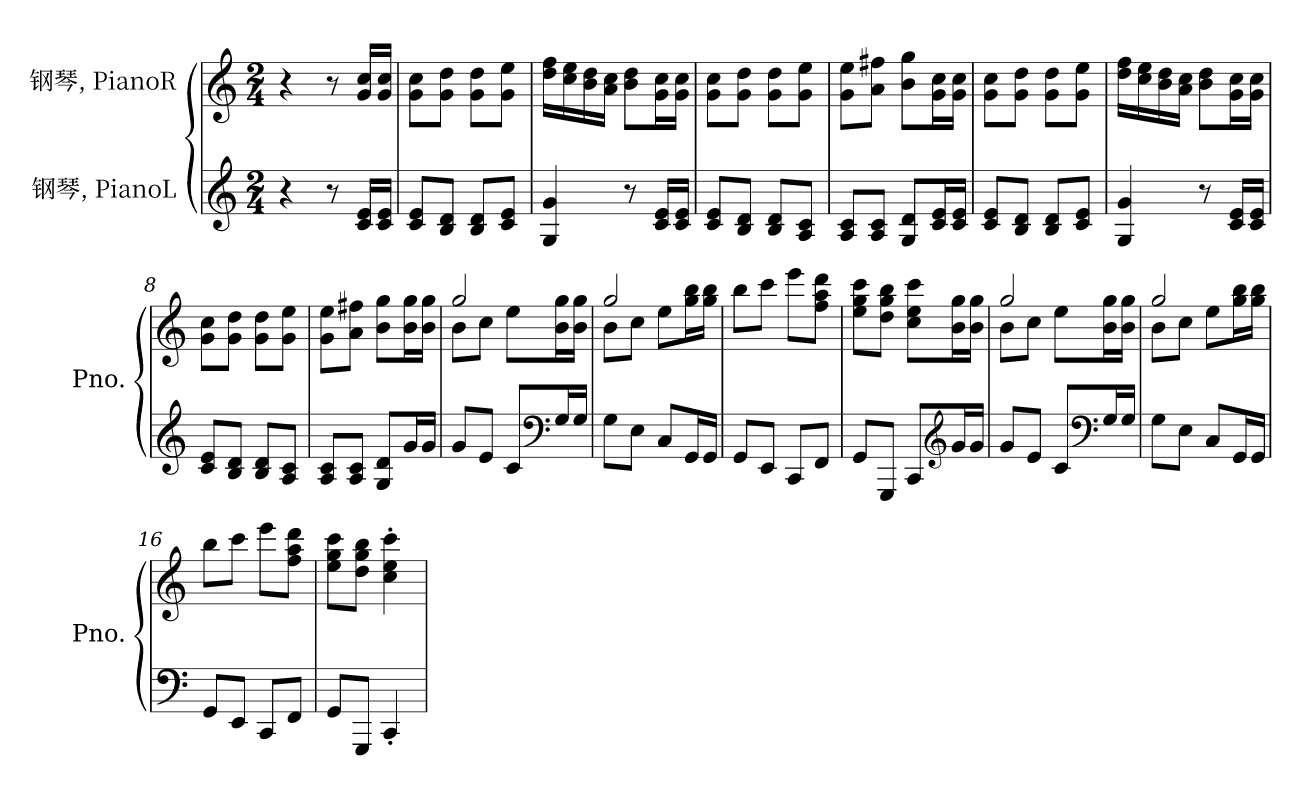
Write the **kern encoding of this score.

**kern	**kern
*part2	*part1
*staff2	*staff1
*I"钢琴, PianoL	*I"钢琴, PianoR
*I'Pno.	*I'Pno.
*clefG2	*clefG2
*k[]	*k[]
*M2/4	*M2/4
*MM82	*MM82
=1	=1
4r	4r
8r	8r
16c/ 16e/LL	16g/ 16cc/LL
16c/ 16e/JJ	16g/ 16cc/JJ
=2	=2
8c/ 8e/L	8g\ 8cc\L
8B/ 8d/J	8g\ 8dd\J
8B/ 8d/L	8g\ 8dd\L
8c/ 8e/J	8g\ 8ee\J
=3	=3
4G/ 4g/	16dd\ 16ff\LL
.	16cc\ 16ee\
.	16b\ 16dd\
.	16a\ 16cc\JJ
8r	8b\ 8dd\L
16c/ 16e/LL	16g\ 16cc\L
16c/ 16e/JJ	16g\ 16cc\JJ
=4	=4
8c/ 8e/L	8g\ 8cc\L
8B/ 8d/J	8g\ 8dd\J
8B/ 8d/L	8g\ 8dd\L
8A/ 8c/J	8g\ 8ee\J
=5	=5
8A/ 8c/L	8g\ 8ee\L
8A/ 8c/J	8a\ 8ff#X\J
8G/ 8d/L	8b\ 8gg\L
16c/ 16e/L	16g\ 16cc\L
16c/ 16e/JJ	16g\ 16cc\JJ
!!LO:LB:g=z
=6	=6
8c/ 8e/L	8g\ 8cc\L
8B/ 8d/J	8g\ 8dd\J
8B/ 8d/L	8g\ 8dd\L
8c/ 8e/J	8g\ 8ee\J
=7	=7
4G/ 4g/	16dd\ 16ff\LL
.	16cc\ 16ee\
.	16b\ 16dd\
.	16a\ 16cc\JJ
8r	8b\ 8dd\L
16c/ 16e/LL	16g\ 16cc\L
16c/ 16e/JJ	16g\ 16cc\JJ
=8	=8
8c/ 8e/L	8g\ 8cc\L
8B/ 8d/J	8g\ 8dd\J
8B/ 8d/L	8g\ 8dd\L
*	*MM81
8A/ 8c/J	8g\ 8ee\J
=9	=9
8A/ 8c/L	8g\ 8ee\L
8A/ 8c/J	8a\ 8ff#X\J
8G/ 8d/L	8b\ 8gg\L
16g/L	16b\ 16gg\L
16g/JJ	16b\ 16gg\JJ
=10	=10
*	*^
8g/L	2gg/	8b\L
8e/J	.	8cc\J
8c/L	.	8ee\L
*clefF4	*	*
16G/L	.	16b\ 16gg\L
16G/JJ	.	16b\ 16gg\JJ
=11	=11	=11
8G\L	2gg/	8b\L
8E\J	.	8cc\J
8C/L	.	8ee\L
16GG/L	.	16gg\ 16bb\L
16GG/JJ	.	16gg\ 16bb\JJ
*	*v	*v
!!LO:LB:g=z
=12	=12
8GG/L	8bb\L
8EE/J	8ccc\J
8CC/L	8eee\L
8FF/J	8ff\ 8aa\ 8ddd\J
=13	=13
8GG/L	8ee\ 8gg\ 8ccc\L
8GGG/J	8dd\ 8gg\ 8bb\J
8CC/L	8cc\ 8ee\ 8ccc\L
*clefG2	*
16g/L	16b\ 16gg\L
16g/JJ	16b\ 16gg\JJ
=14	=14
*	*^
8g/L	2gg/	8b\L
8e/J	.	8cc\J
8c/L	.	8ee\L
*clefF4	*	*
16G/L	.	16b\ 16gg\L
16G/JJ	.	16b\ 16gg\JJ
=15	=15	=15
8G\L	2gg/	8b\L
8E\J	.	8cc\J
8C/L	.	8ee\L
16GG/L	.	16gg\ 16bb\L
16GG/JJ	.	16gg\ 16bb\JJ
*	*v	*v
=16	=16
8GG/L	8bb\L
8EE/J	8ccc\J
8CC/L	8eee\L
8FF/J	8ff\ 8aa\ 8ddd\J
=17	=17
*	*MM80
8GG/L	8ee\ 8gg\ 8ccc\L
*	*MM65
8GGG/J	8dd\ 8gg\ 8bb\J
*	*MM50
4CC'/	4cc\' 4ee\' 4ccc\'
=	=
*-	*-
